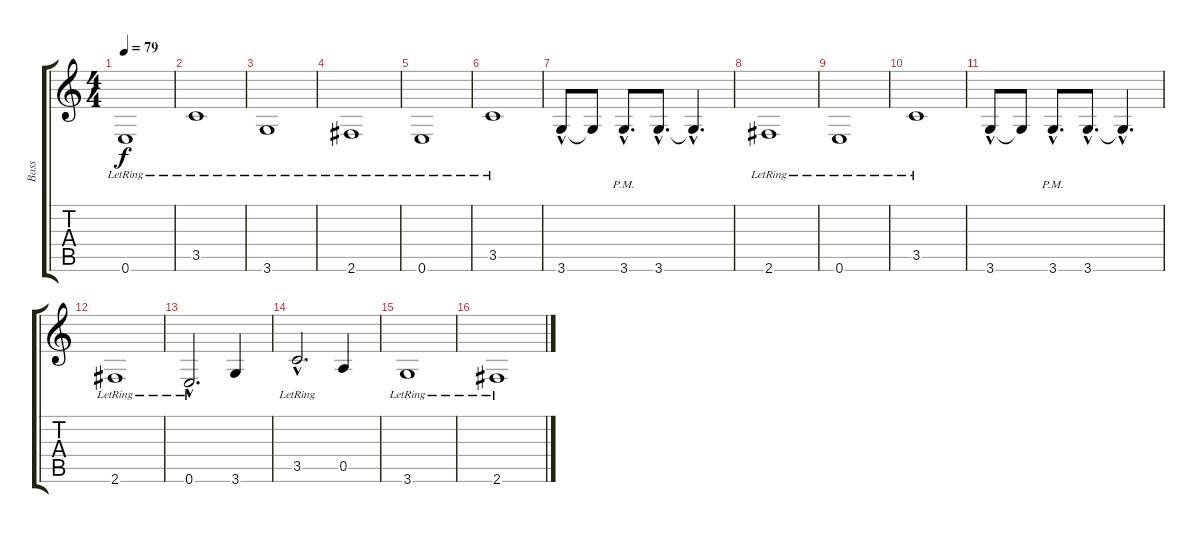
\track ("Bass" "Bass") {instrument electricbassfinger}
\staff {score tabs}
\tuning (E4 B3 G3 D3 A2 E2) {hide}
\ts (4 4)
\tempo 79
\clef g2
\ks c
0.6{lr}.1{dy f} |
3.5{lr}.1 |
3.6{lr}.1 |
2.6{lr}.1 |
0.6{lr}.1 |
3.5{lr}.1 |
3.6{hac}.8 3.6{t}.8 3.6{hac pm}.8{d} 3.6{hac}.8{d} 3.6{hac t}.4{d} |
2.6{lr}.1 |
0.6{lr}.1 |
3.5{lr}.1 |
3.6{hac}.8 3.6{t}.8 3.6{hac pm}.8{d} 3.6{hac}.8{d} 3.6{hac t}.4{d} |
2.6{lr}.1 |
0.6{hac lr}.2{d} 3.6.4 |
3.5{hac lr}.2{d} 0.5.4 |
3.6{lr}.1 |
2.6{lr}.1
